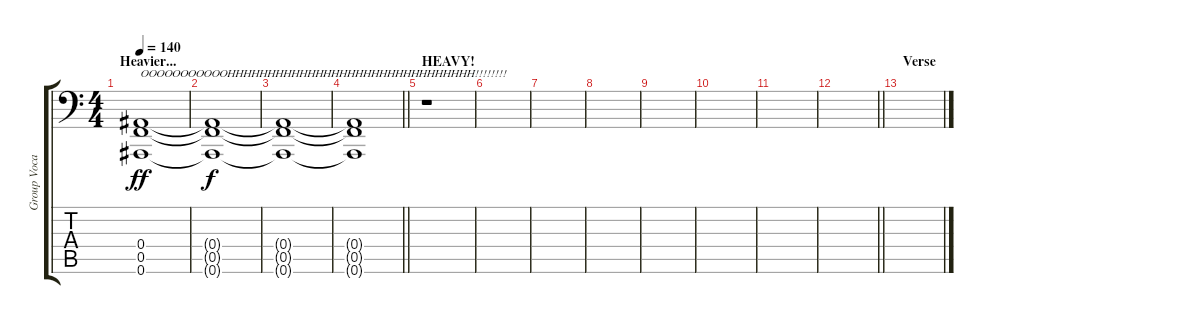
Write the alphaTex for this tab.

\track ("Group Vocal" "Group Voca") {instrument baritonesax}
\staff {score tabs}
\tuning (C4 G3 Eb3 Bb2 F2 Bb1) {hide}
\ts (4 4)
\section ("" "Heavier...")
\tempo 140
\clef f4
\ks c
(0.4 0.5 0.6).1{txt "OOOOOOOOOOOHHHHHHHHHHHHHHHHHHHHHHHHHHHHHHH!!!!!!!!" dy ff volume 9 instrument seashore} |
(0.4{t} 0.5{t} 0.6{t}).1{dy f} |
(0.4{t} 0.5{t} 0.6{t}).1 |
\barLineRight lightlight
(0.4{t} 0.5{t} 0.6{t}).1 |
\section ("" "HEAVY!")
r.1{volume 13 instrument baritonesax} |
|
|
|
|
|
|
\barLineRight lightlight
|
\section ("" "Verse")
